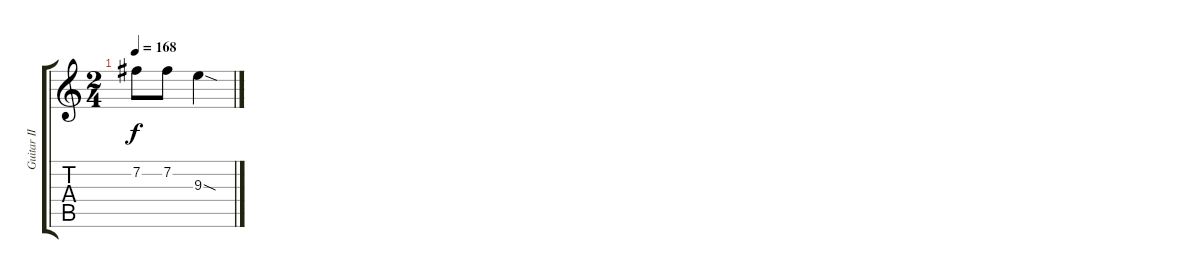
\track ("Guitar II" "Guitar II") {instrument distortionguitar}
\staff {score tabs}
\tuning (E4 B3 G3 D3 A2 E2) {hide}
\ts (2 4)
\tempo 168
\clef g2
\ks c
7.2.8{dy f} 7.2.8 9.3{sod}.4
